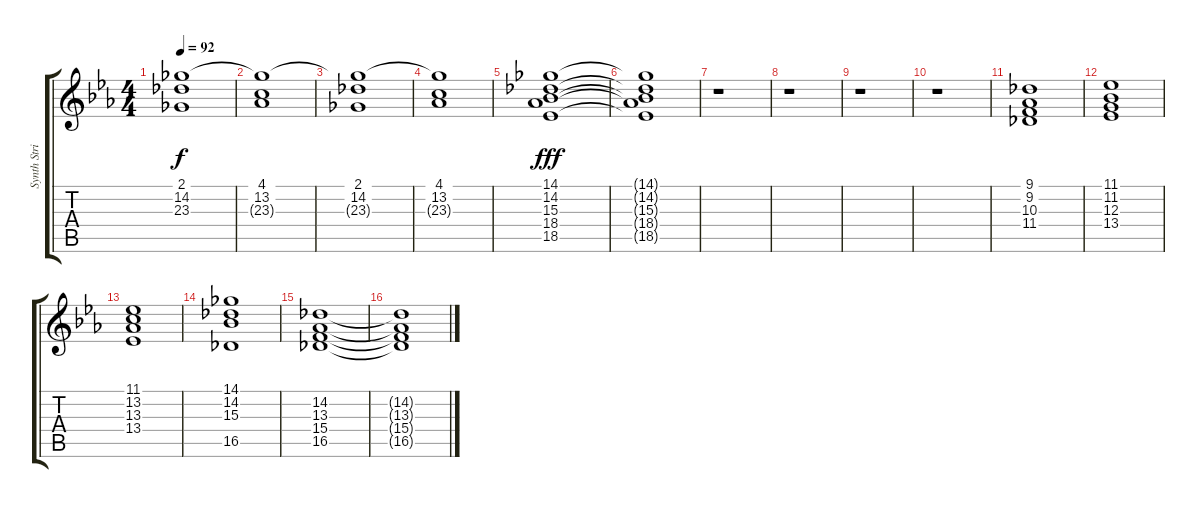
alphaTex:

\track ("Synth Strings" "Synth Stri") {instrument synthstrings1}
\staff {score tabs}
\tuning (E4 B3 G3 D3 A2 E2) {hide}
\ts (4 4)
\tempo 92
\clef g2
\ks eb
(2.1 14.2 23.3).1{dy f} |
(4.1 13.2 23.3{t}).1 |
(2.1 14.2 23.3{t}).1 |
(4.1 13.2 23.3{t}).1 |
(14.1 14.2 15.3 18.4 18.5).1{dy fff} |
(14.1{t} 14.2{t} 15.3{t} 18.4{t} 18.5{t}).1 |
r.1 |
r.1 |
r.1 |
r.1 |
(9.1 9.2 10.3 11.4).1 |
(11.1 11.2 12.3 13.4).1 |
(11.1 13.2 13.3 13.4).1 |
(14.1 14.2 15.3 16.5).1 |
(14.2 13.3 15.4 16.5).1 |
(14.2{t} 13.3{t} 15.4{t} 16.5{t}).1
